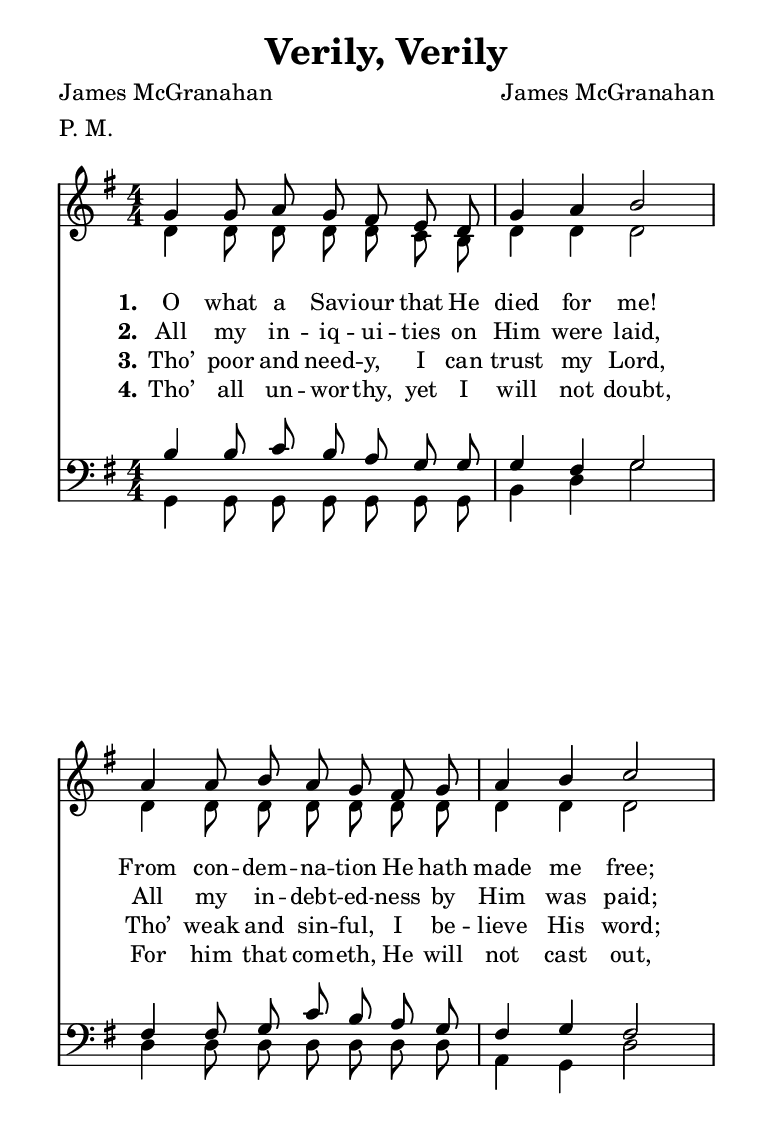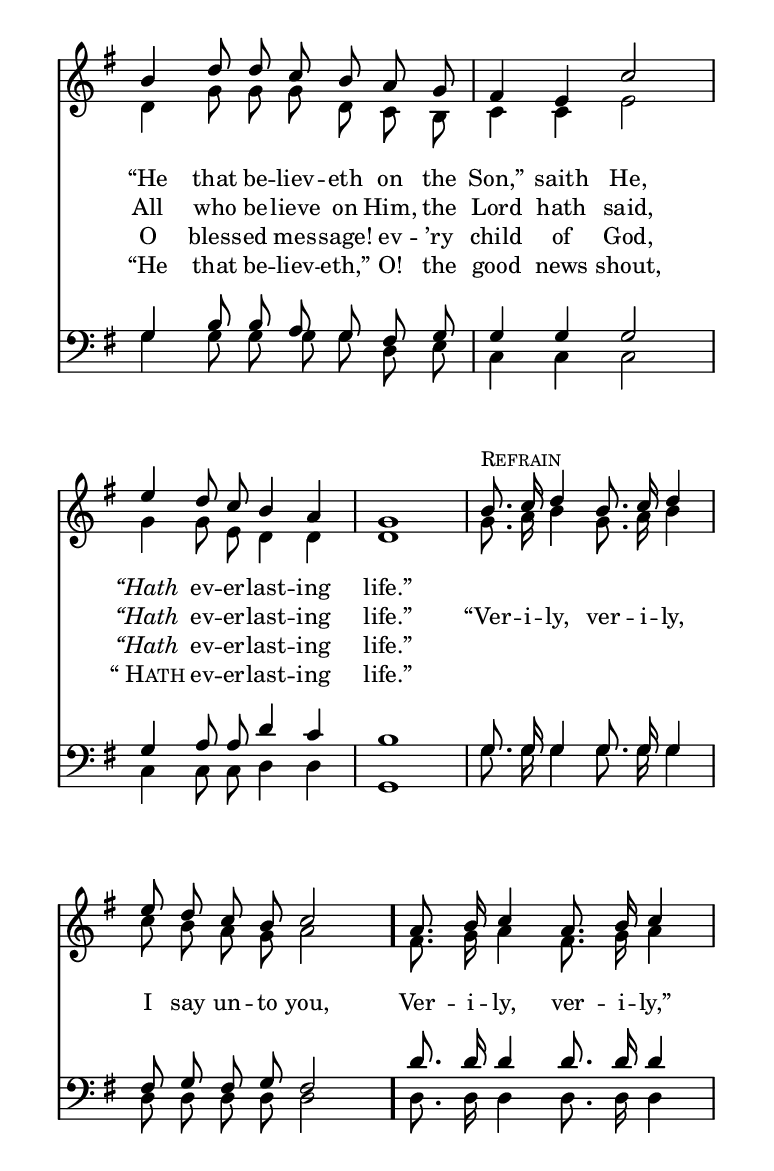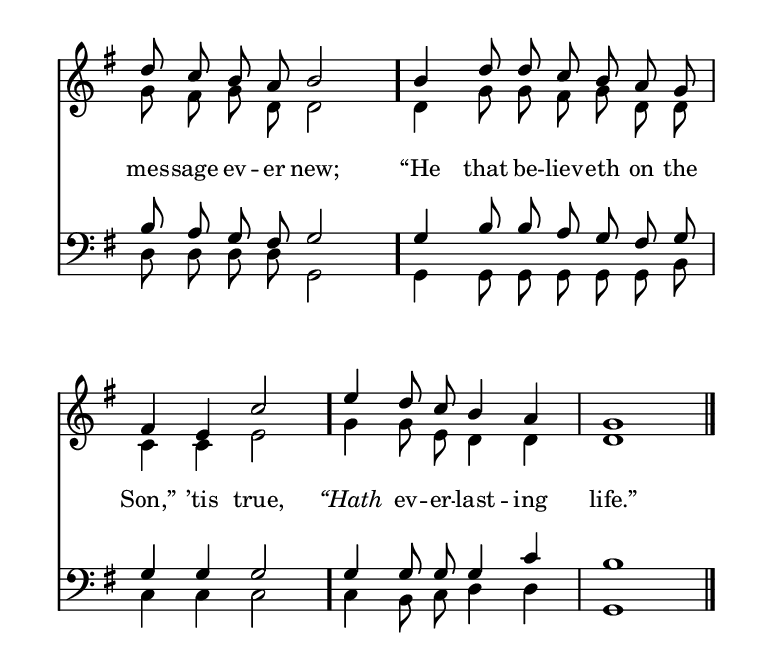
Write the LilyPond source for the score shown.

\include "common/global.ily"
\paper {
  \include "common/paper.ily"
  systems-per-page = #(cond (is-eogsized 5) (#t #f))
}

\header{
  hymnnumber = "49"
  title = "Verily, Verily"
  tunename = ""
  meter = "P. M."
  poet = "James McGranahan"
  composer = "James McGranahan"
  %copyright = ""
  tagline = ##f
}

% for fermata in MIDI
ta = { \tempo 4=80 }
tb = { \tempo 4=40 }

patternAA = { c4 c8   c8 c8 c8 c8 c8 | c4 c4 c2 }
% None of the lines actually use the tie ; why is it there ?
%patternAB = { c4 c8 ~ c8 c8 c8 c8 c8 | c4 c4 c2 }
patternAB = { \patternAA }
patternBA = { c4 c8 c8 c4 c4 | c1 }
patternCA = { c8. c16 c4 c8. c16 c4 | c8 c8 c8 c8 c2 }

global = {
  \include "common/overrides.ily"
  \override Staff.TimeSignature.style = #'numbered
  \time 4/4
  \override Score.MetronomeMark.transparent = ##t % hide all fermata changes too
  \ta
  \key g \major
  %\partial 4
  \autoBeamOff
}

notesSoprano = {
\global
\relative c'' {

  \changePitch \patternAA { g g a g fis e d | g a b }
  \changePitch \patternAA { a a b a g fis g | a b c }
  \changePitch \patternAB { b d d c b a g | fis e c' }
  \changePitch \patternBA { e d c b a | g }

  << s^\markup { \small \caps "Refrain" }
  \changePitch \patternCA { b c d b c d | e d c b c } >>
  \changePitch \patternCA { a b c a b c | d c b a b }
  \changePitch \patternAA { b d d c b a g | fis e c' }
  \changePitch \patternBA { e d c b a | g }

  \bar "|."

}
}

notesAlto = {
\global
\relative e' {

  \changePitch \patternAA { d d d d d c b | d d d }
  \changePitch \patternAA { d d d d d d d | d d d }
  \changePitch \patternAB { d g g g d c b | c c e}
  \changePitch \patternBA { g g e d d | d }

  \changePitch \patternCA { g a b g a b | c b a g a }
  \changePitch \patternCA { fis g a fis g a | g fis g d d }
  \changePitch \patternAA { d g g fis g d d | c c e }
  \changePitch \patternBA { g g e d d | d }

}
}

notesTenor = {
\global
\relative a {

  \changePitch \patternAA { b b c b a g g | g fis g }
  \changePitch \patternAA { fis fis g c b a g | fis g fis }
  \changePitch \patternAB { g b b a g fis g | g g g }
  \changePitch \patternBA { g a a d c | b }

  \changePitch \patternCA { g g g g g g | fis g fis g fis }
  \changePitch \patternCA { d' d d d d d | b a g fis g }
  \changePitch \patternAA { g b b a g fis g | g g g }
  \changePitch \patternBA { g g g g c | b }

}
}

notesBass = {
\global
\relative f, {

  \changePitch \patternAA { g g g g g g g | b d g }
  \changePitch \patternAA { d d d d d d d | a g d' }
  \changePitch \patternAB { g g g g g d e | c c c }
  \changePitch \patternBA { c c c d d | g, }

  \changePitch \patternCA { g' g g g g g | d d d d d }
  \changePitch \patternCA { d d d d d d | d d d d g, }
  \changePitch \patternAA { g g g g g g b | c c c }
  \changePitch \patternBA { c b c d d | g, }

}
}

Refrain = \lyricmode {

“Ver -- i -- ly, ver -- i -- ly, I say un -- to you, \bar "."
Ver -- i -- ly, ver -- i -- ly,” mes -- sage ev -- er new; \bar "."
“He that be -- liev -- eth on the Son,” ’tis true, \bar "."
{ \italicsOn } “Hath { \italicsOff } ev -- er -- last -- ing life.” \bar "."

}

wordsA = \lyricmode {
\set stanza = "1."

O what a Sav -- iour that He died for me!
From con -- dem -- na -- tion He hath made me free;
“He \mon that be -- \moff liev -- eth on the Son,” saith He,
{ \italicsOn } “Hath { \italicsOff } ev -- er -- last -- ing life.”

}

wordsB = \lyricmode {
\set stanza = "2."

All my in -- iq -- ui -- ties on Him were laid,
All my in -- debt -- ed -- ness by Him was paid;
All \mon who be -- \moff lieve on Him, the Lord hath said,
{ \italicsOn } “Hath { \italicsOff } ev -- er -- last -- ing life.”

\Refrain

}

wordsC = \lyricmode {
\set stanza = "3."

Tho’ poor and need -- y, I can trust my Lord,
Tho’ weak and sin -- ful, I be -- lieve His word;
O \mon bless -- ed \moff mes -- sage! ev -- ’ry child of God,
{ \italicsOn } “Hath { \italicsOff } ev -- er -- last -- ing life.”


}

wordsD = \lyricmode {
\set stanza = "4."

Tho’ all un -- wor -- thy, yet I will not doubt,
For him that com -- eth, He will not cast out,
“He \mon that be -- \moff liev -- eth,” O! the good news shout,
% XXX the opening quote isn't quite close enough to the \caps Hath
%LYRICS “Hath ev -- er -- last -- ing life.”
%{HIDE>%} \markup{ “\caps Hath } ev -- er -- last -- ing life.” %{<HIDE%}

}

\score {
  \context ChoirStaff <<
    \context Staff = upper <<
      \set ChoirStaff.systemStartDelimiter = #'SystemStartBar
      \context Voice  = sopranos { \voiceOne << \notesSoprano >> }
      \context Voice  = altos { \voiceTwo << \notesAlto >> }
      \context Lyrics = one   \lyricsto sopranos \wordsA
      \context Lyrics = two   \lyricsto sopranos \wordsB
      \context Lyrics = three \lyricsto sopranos \wordsC
      \context Lyrics = four  \lyricsto sopranos \wordsD
    >>
    \context Staff = men <<
      \clef bass
      \context Voice  = tenors { \voiceOne << \notesTenor >> }
      \context Voice  = basses { \voiceTwo << \notesBass >> }
    >>
  >>
  \layout {
    \include "common/layout.ily"
  }
  \midi{
    \include "common/midi.ily"
  }
}

\version "2.19.49"  % necessary for upgrading to future LilyPond versions.

% vi:set et ts=2 sw=2 ai nocindent syntax=lilypond:
